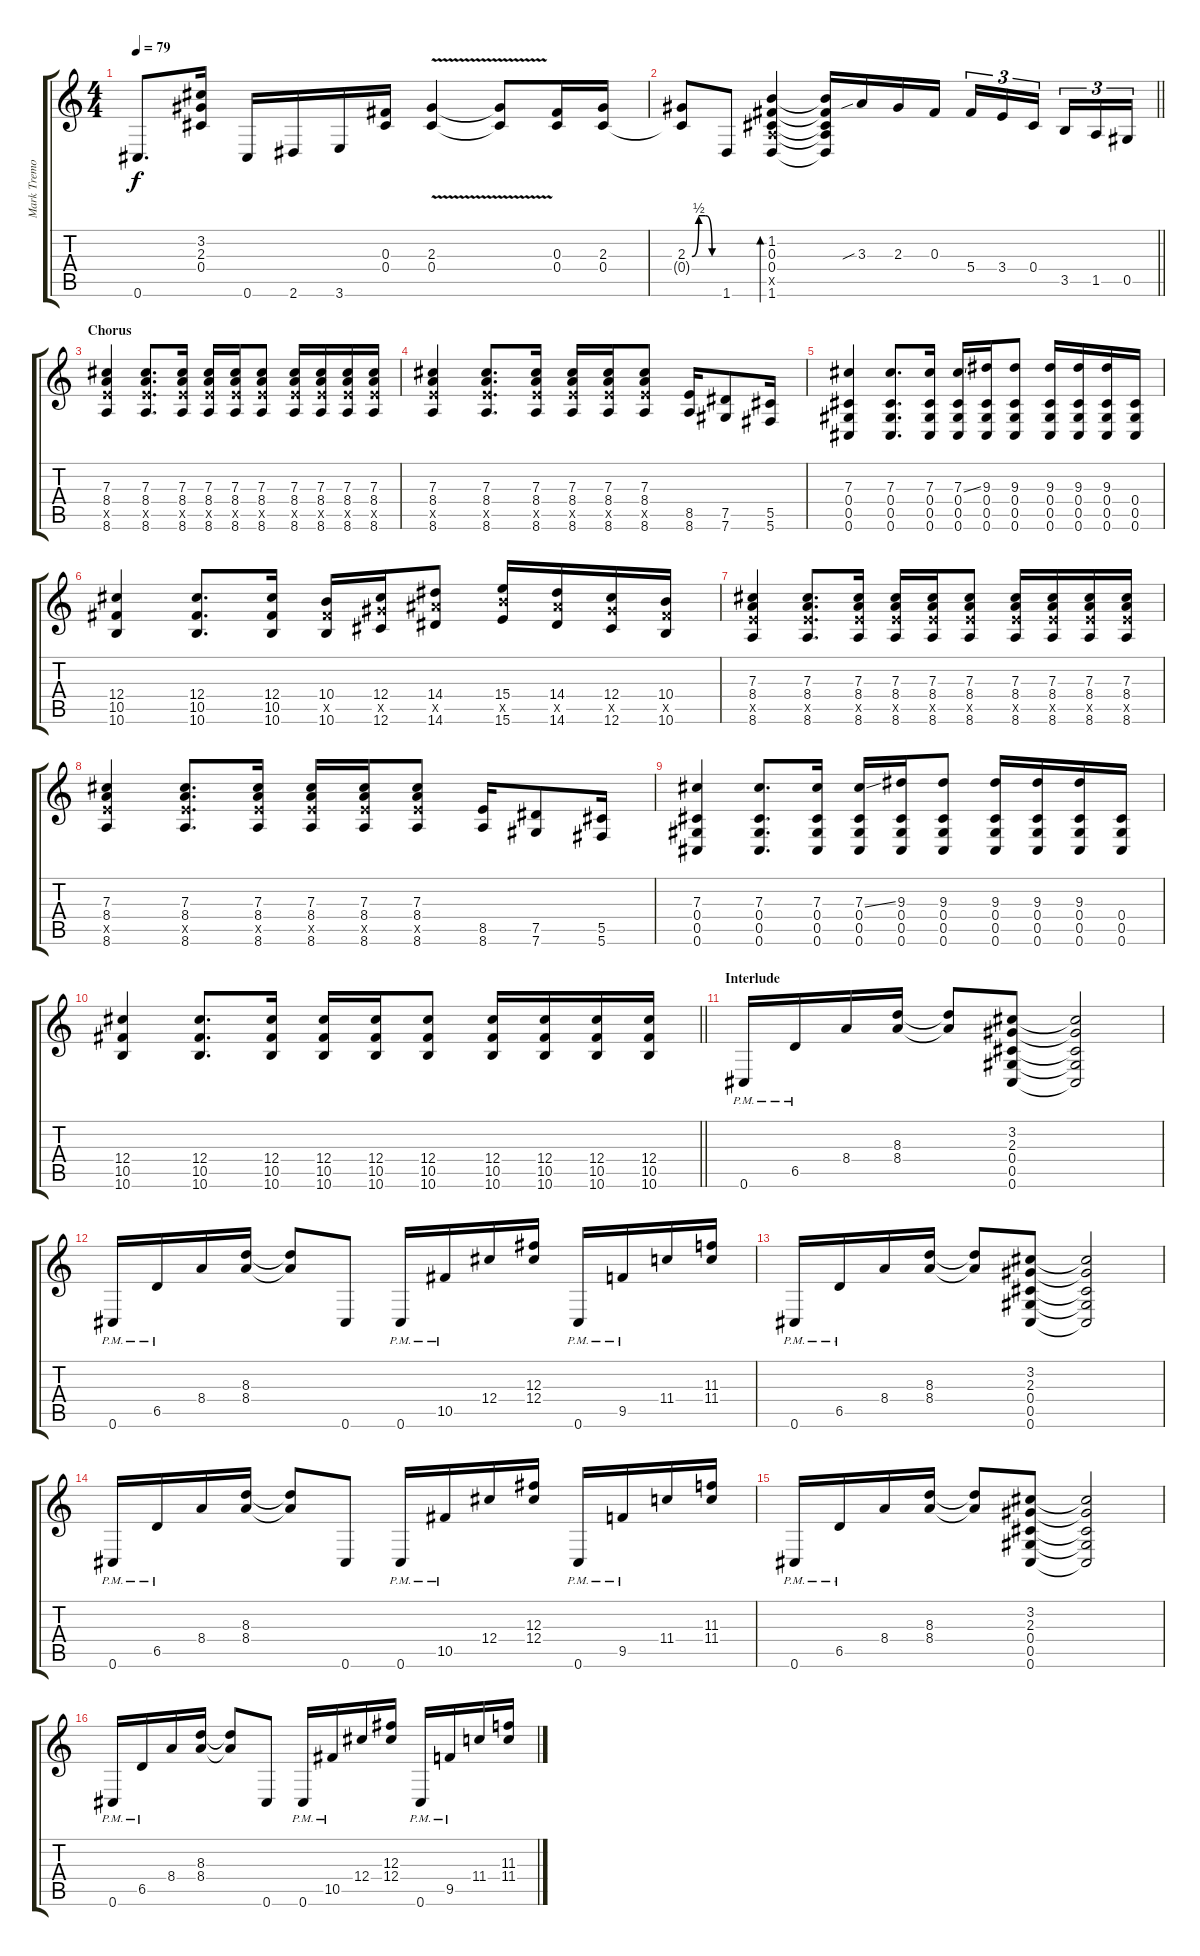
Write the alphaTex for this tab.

\track ("Mark Tremonti" "Mark Tremo") {instrument electricguitarclean}
\staff {score tabs}
\tuning (Eb4 Bb3 Gb3 Db3 Ab2 Db2) {hide}
\ts (4 4)
\tempo 79
\clef g2
\ks c
0.6.8{d dy f} (3.2 2.3 0.4).16 0.6.16 2.6.16 3.6.16 (0.3 0.4).16 (2.3{v} 0.4).4 (2.3{t} 0.4{t}).8 (0.3 0.4).16 (2.3 0.4).16 |
\barLineRight lightlight
(2.3{be (custom 0 0 15 2 30 2 45 0 60 0)} 0.4{t}).8 1.6.8 (1.2 0.3 0.4 1.5{x} 1.6).4{bd 60} (1.2{t} 0.3{t} 0.4{t} 1.5{t} 1.6{t}).16 3.3{sib}.16 2.3.16 0.3.16 5.4.16{tu (3 2)} 3.4.16{tu (3 2)} 0.4.16{tu (3 2) beam splitsecondary} 3.5.16{tu (3 2)} 1.5.16{tu (3 2)} 0.5.16{tu (3 2)} |
\section ("" "Chorus")
(7.3 8.4 8.5{x} 8.6).4 (7.3 8.4 8.5{x} 8.6).8{d} (7.3 8.4 8.5{x} 8.6).16 (7.3 8.4 8.5{x} 8.6).16 (7.3 8.4 8.5{x} 8.6).16 (7.3 8.4 8.5{x} 8.6).8 (7.3 8.4 8.5{x} 8.6).16 (7.3 8.4 8.5{x} 8.6).16 (7.3 8.4 8.5{x} 8.6).16 (7.3 8.4 8.5{x} 8.6).16 |
(7.3 8.4 8.5{x} 8.6).4 (7.3 8.4 8.5{x} 8.6).8{d} (7.3 8.4 8.5{x} 8.6).16 (7.3 8.4 8.5{x} 8.6).16 (7.3 8.4 8.5{x} 8.6).16 (7.3 8.4 8.5{x} 8.6).8 (8.5 8.6).16 (7.5 7.6).8 (5.5 5.6).16 |
(7.3 0.4 0.5 0.6).4 (7.3 0.4 0.5 0.6).8{d} (7.3 0.4 0.5 0.6).16 (7.3{ss} 0.4 0.5 0.6).16 (9.3 0.4 0.5 0.6).16 (9.3 0.4 0.5 0.6).8 (9.3 0.4 0.5 0.6).16 (9.3 0.4 0.5 0.6).16 (9.3 0.4 0.5 0.6).16 (0.4 0.5 0.6).16 |
(12.4 10.5 10.6).4 (12.4 10.5 10.6).8{d} (12.4 10.5 10.6).16 (10.4 10.5{x} 10.6).16 (12.4 12.5{x} 12.6).16 (14.4 14.5{x} 14.6).8 (15.4 15.5{x} 15.6).16 (14.4 14.5{x} 14.6).16 (12.4 12.5{x} 12.6).16 (10.4 10.5{x} 10.6).16 |
(7.3 8.4 8.5{x} 8.6).4 (7.3 8.4 8.5{x} 8.6).8{d} (7.3 8.4 8.5{x} 8.6).16 (7.3 8.4 8.5{x} 8.6).16 (7.3 8.4 8.5{x} 8.6).16 (7.3 8.4 8.5{x} 8.6).8 (7.3 8.4 8.5{x} 8.6).16 (7.3 8.4 8.5{x} 8.6).16 (7.3 8.4 8.5{x} 8.6).16 (7.3 8.4 8.5{x} 8.6).16 |
(7.3 8.4 8.5{x} 8.6).4 (7.3 8.4 8.5{x} 8.6).8{d} (7.3 8.4 8.5{x} 8.6).16 (7.3 8.4 8.5{x} 8.6).16 (7.3 8.4 8.5{x} 8.6).16 (7.3 8.4 8.5{x} 8.6).8 (8.5 8.6).16 (7.5 7.6).8 (5.5 5.6).16 |
(7.3 0.4 0.5 0.6).4 (7.3 0.4 0.5 0.6).8{d} (7.3 0.4 0.5 0.6).16 (7.3{ss} 0.4 0.5 0.6).16 (9.3 0.4 0.5 0.6).16 (9.3 0.4 0.5 0.6).8 (9.3 0.4 0.5 0.6).16 (9.3 0.4 0.5 0.6).16 (9.3 0.4 0.5 0.6).16 (0.4 0.5 0.6).16 |
\barLineRight lightlight
(12.4 10.5 10.6).4 (12.4 10.5 10.6).8{d} (12.4 10.5 10.6).16 (12.4 10.5 10.6).16 (12.4 10.5 10.6).16 (12.4 10.5 10.6).8 (12.4 10.5 10.6).16 (12.4 10.5 10.6).16 (12.4 10.5 10.6).16 (12.4 10.5 10.6).16 |
\section ("" "Interlude")
0.6{pm}.16 6.5{pm}.16 8.4.16 (8.3 8.4).16 (8.3{t} 8.4{t}).8 (3.2 2.3 0.4 0.5 0.6).8 (3.2{t} 2.3{t} 0.4{t} 0.5{t} 0.6{t}).2 |
0.6{pm}.16 6.5{pm}.16 8.4.16 (8.3 8.4).16 (8.3{t} 8.4{t}).8 0.6.8 0.6{pm}.16 10.5{pm}.16 12.4.16 (12.3 12.4).16 0.6{pm}.16 9.5{pm}.16 11.4.16 (11.3 11.4).16 |
0.6{pm}.16 6.5{pm}.16 8.4.16 (8.3 8.4).16 (8.3{t} 8.4{t}).8 (3.2 2.3 0.4 0.5 0.6).8 (3.2{t} 2.3{t} 0.4{t} 0.5{t} 0.6{t}).2 |
0.6{pm}.16 6.5{pm}.16 8.4.16 (8.3 8.4).16 (8.3{t} 8.4{t}).8 0.6.8 0.6{pm}.16 10.5{pm}.16 12.4.16 (12.3 12.4).16 0.6{pm}.16 9.5{pm}.16 11.4.16 (11.3 11.4).16 |
0.6{pm}.16 6.5{pm}.16 8.4.16 (8.3 8.4).16 (8.3{t} 8.4{t}).8 (3.2 2.3 0.4 0.5 0.6).8 (3.2{t} 2.3{t} 0.4{t} 0.5{t} 0.6{t}).2 |
0.6{pm}.16 6.5{pm}.16 8.4.16 (8.3 8.4).16 (8.3{t} 8.4{t}).8 0.6.8 0.6{pm}.16 10.5{pm}.16 12.4.16 (12.3 12.4).16 0.6{pm}.16 9.5{pm}.16 11.4.16 (11.3 11.4).16
